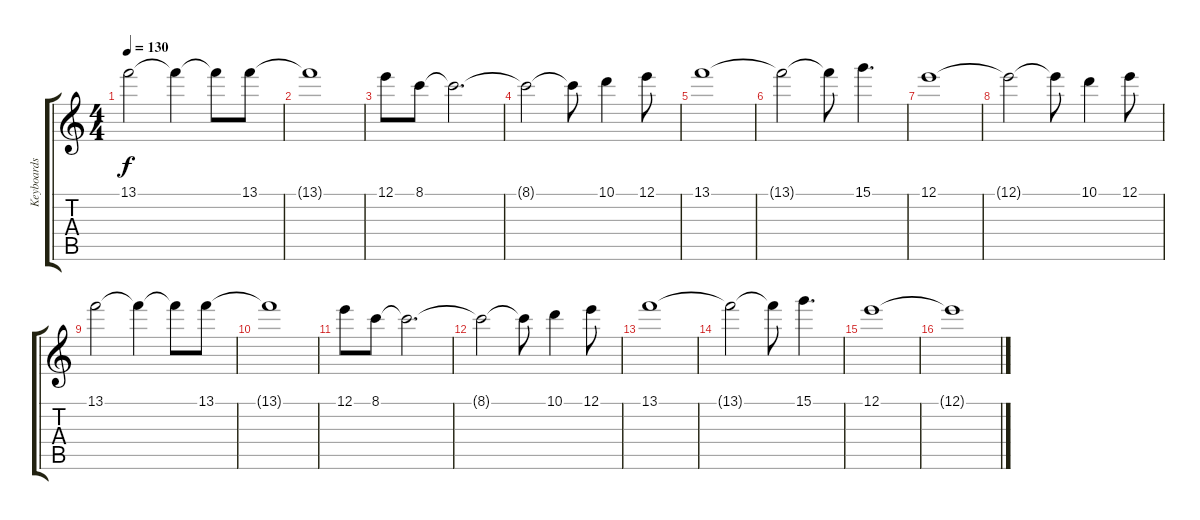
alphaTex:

\track ("Keyboards" "Keyboards") {instrument overdrivenguitar}
\staff {score tabs}
\tuning (E4 B3 G3 D3 A2 E2) {hide}
\ts (4 4)
\tempo 130
\clef g2
\ks c
13.1.2{dy f} 13.1{t}.4 13.1{t}.8 13.1.8 |
13.1{t}.1 |
12.1.8 8.1.8 8.1{t}.2{d} |
8.1{t}.2 8.1{t}.8 10.1.4 12.1.8 |
13.1.1 |
13.1{t}.2 13.1{t}.8 15.1.4{d} |
12.1.1 |
12.1{t}.2 12.1{t}.8 10.1.4 12.1.8 |
13.1.2 13.1{t}.4 13.1{t}.8 13.1.8 |
13.1{t}.1 |
12.1.8 8.1.8 8.1{t}.2{d} |
8.1{t}.2 8.1{t}.8 10.1.4 12.1.8 |
13.1.1 |
13.1{t}.2 13.1{t}.8 15.1.4{d} |
12.1.1 |
12.1{t}.1
